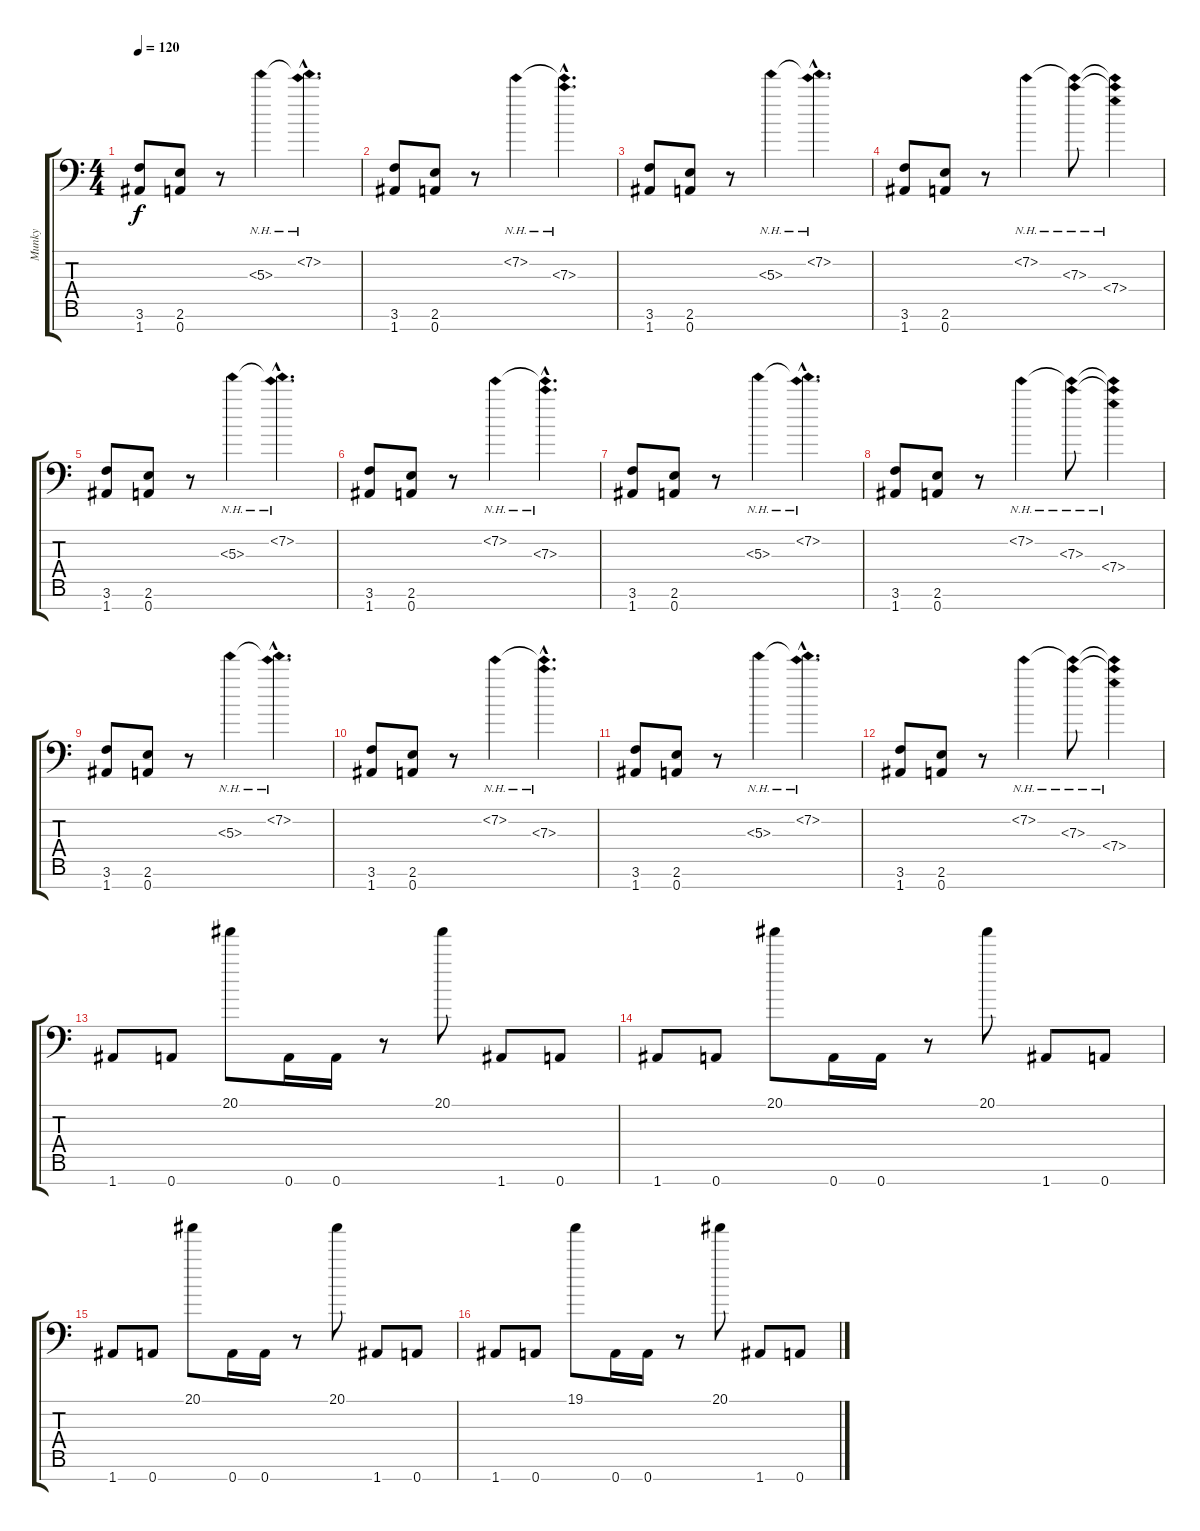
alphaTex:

\track ("Munky" "Munky") {instrument distortionguitar}
\staff {score tabs}
\tuning (D4 A3 F3 C3 G2 D2 A1) {hide}
\ts (4 4)
\tempo 120
\clef f4
\ks c
(3.6 1.7).8{dy f} (2.6 0.7).8 r.8 5.3{nh}.4 (7.2{nh hac} 5.3{nh hac t}).4{d} |
(3.6 1.7).8 (2.6 0.7).8 r.8 7.2{nh}.4 (7.2{nh hac t} 7.3{nh hac}).4{d} |
(3.6 1.7).8 (2.6 0.7).8 r.8 5.3{nh}.4 (7.2{nh hac} 5.3{nh hac t}).4{d} |
(3.6 1.7).8 (2.6 0.7).8 r.8 7.2{nh}.4 (7.2{nh t} 7.3{nh}).8 (7.2{nh t} 7.3{nh t} 7.4{nh}).4 |
(3.6 1.7).8 (2.6 0.7).8 r.8 5.3{nh}.4 (7.2{nh hac} 5.3{nh hac t}).4{d} |
(3.6 1.7).8 (2.6 0.7).8 r.8 7.2{nh}.4 (7.2{nh hac t} 7.3{nh hac}).4{d} |
(3.6 1.7).8 (2.6 0.7).8 r.8 5.3{nh}.4 (7.2{nh hac} 5.3{nh hac t}).4{d} |
(3.6 1.7).8 (2.6 0.7).8 r.8 7.2{nh}.4 (7.2{nh t} 7.3{nh}).8 (7.2{nh t} 7.3{nh t} 7.4{nh}).4 |
(3.6 1.7).8 (2.6 0.7).8 r.8 5.3{nh}.4 (7.2{nh hac} 5.3{nh hac t}).4{d} |
(3.6 1.7).8 (2.6 0.7).8 r.8 7.2{nh}.4 (7.2{nh hac t} 7.3{nh hac}).4{d} |
(3.6 1.7).8 (2.6 0.7).8 r.8 5.3{nh}.4 (7.2{nh hac} 5.3{nh hac t}).4{d} |
(3.6 1.7).8 (2.6 0.7).8 r.8 7.2{nh}.4 (7.2{nh t} 7.3{nh}).8 (7.2{nh t} 7.3{nh t} 7.4{nh}).4 |
1.7.8 0.7.8 20.1.8 0.7.16 0.7.16 r.8 20.1.8 1.7.8 0.7.8 |
1.7.8 0.7.8 20.1.8 0.7.16 0.7.16 r.8 20.1.8 1.7.8 0.7.8 |
1.7.8 0.7.8 20.1.8 0.7.16 0.7.16 r.8 20.1.8 1.7.8 0.7.8 |
1.7.8 0.7.8 19.1.8 0.7.16 0.7.16 r.8 20.1.8 1.7.8 0.7.8
